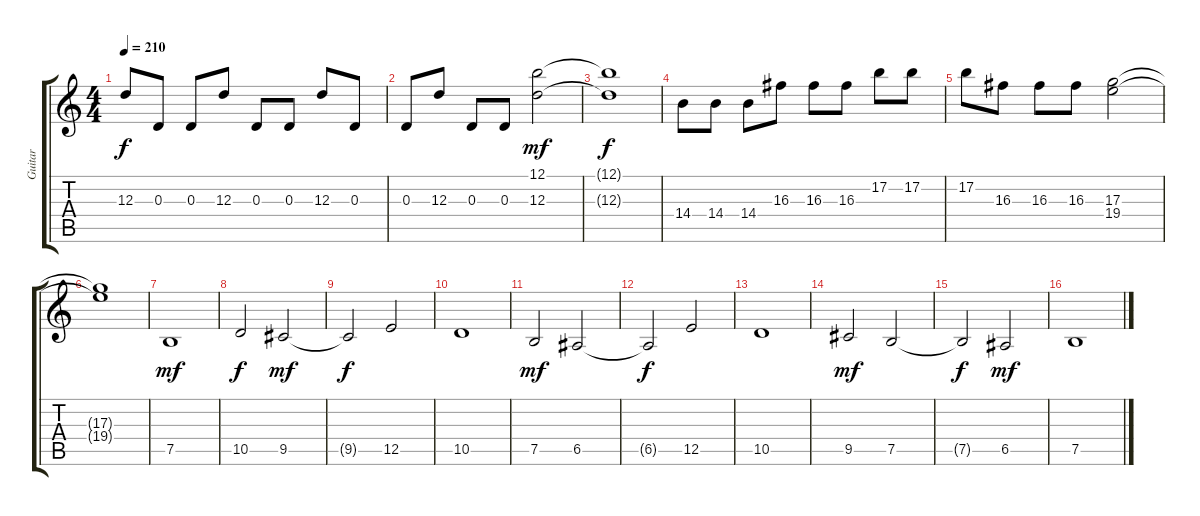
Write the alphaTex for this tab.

\track ("Guitar" "Guitar") {instrument overdrivenguitar}
\staff {score tabs}
\tuning (B3 Gb3 D3 A2 E2 B1) {hide}
\ts (4 4)
\tempo 210
\clef g2
\ks c
12.3.8{dy f} 0.3.8 0.3.8 12.3.8 0.3.8 0.3.8 12.3.8 0.3.8 |
0.3.8 12.3.8 0.3.8 0.3.8 (12.1 12.3).2{dy mf} |
(12.1{t} 12.3{t}).1{dy f} |
14.4.8 14.4.8 14.4.8 16.3.8 16.3.8 16.3.8 17.2.8 17.2.8 |
17.2.8 16.3.8 16.3.8 16.3.8 (17.3 19.4).2 |
(17.3{t} 19.4{t}).1 |
7.5.1{dy mf} |
10.5.2{dy f} 9.5.2{dy mf} |
9.5{t}.2{dy f} 12.5.2 |
10.5.1 |
7.5.2{dy mf} 6.5.2 |
6.5{t}.2{dy f} 12.5.2 |
10.5.1 |
9.5.2{dy mf} 7.5.2 |
7.5{t}.2{dy f} 6.5.2{dy mf} |
7.5.1
